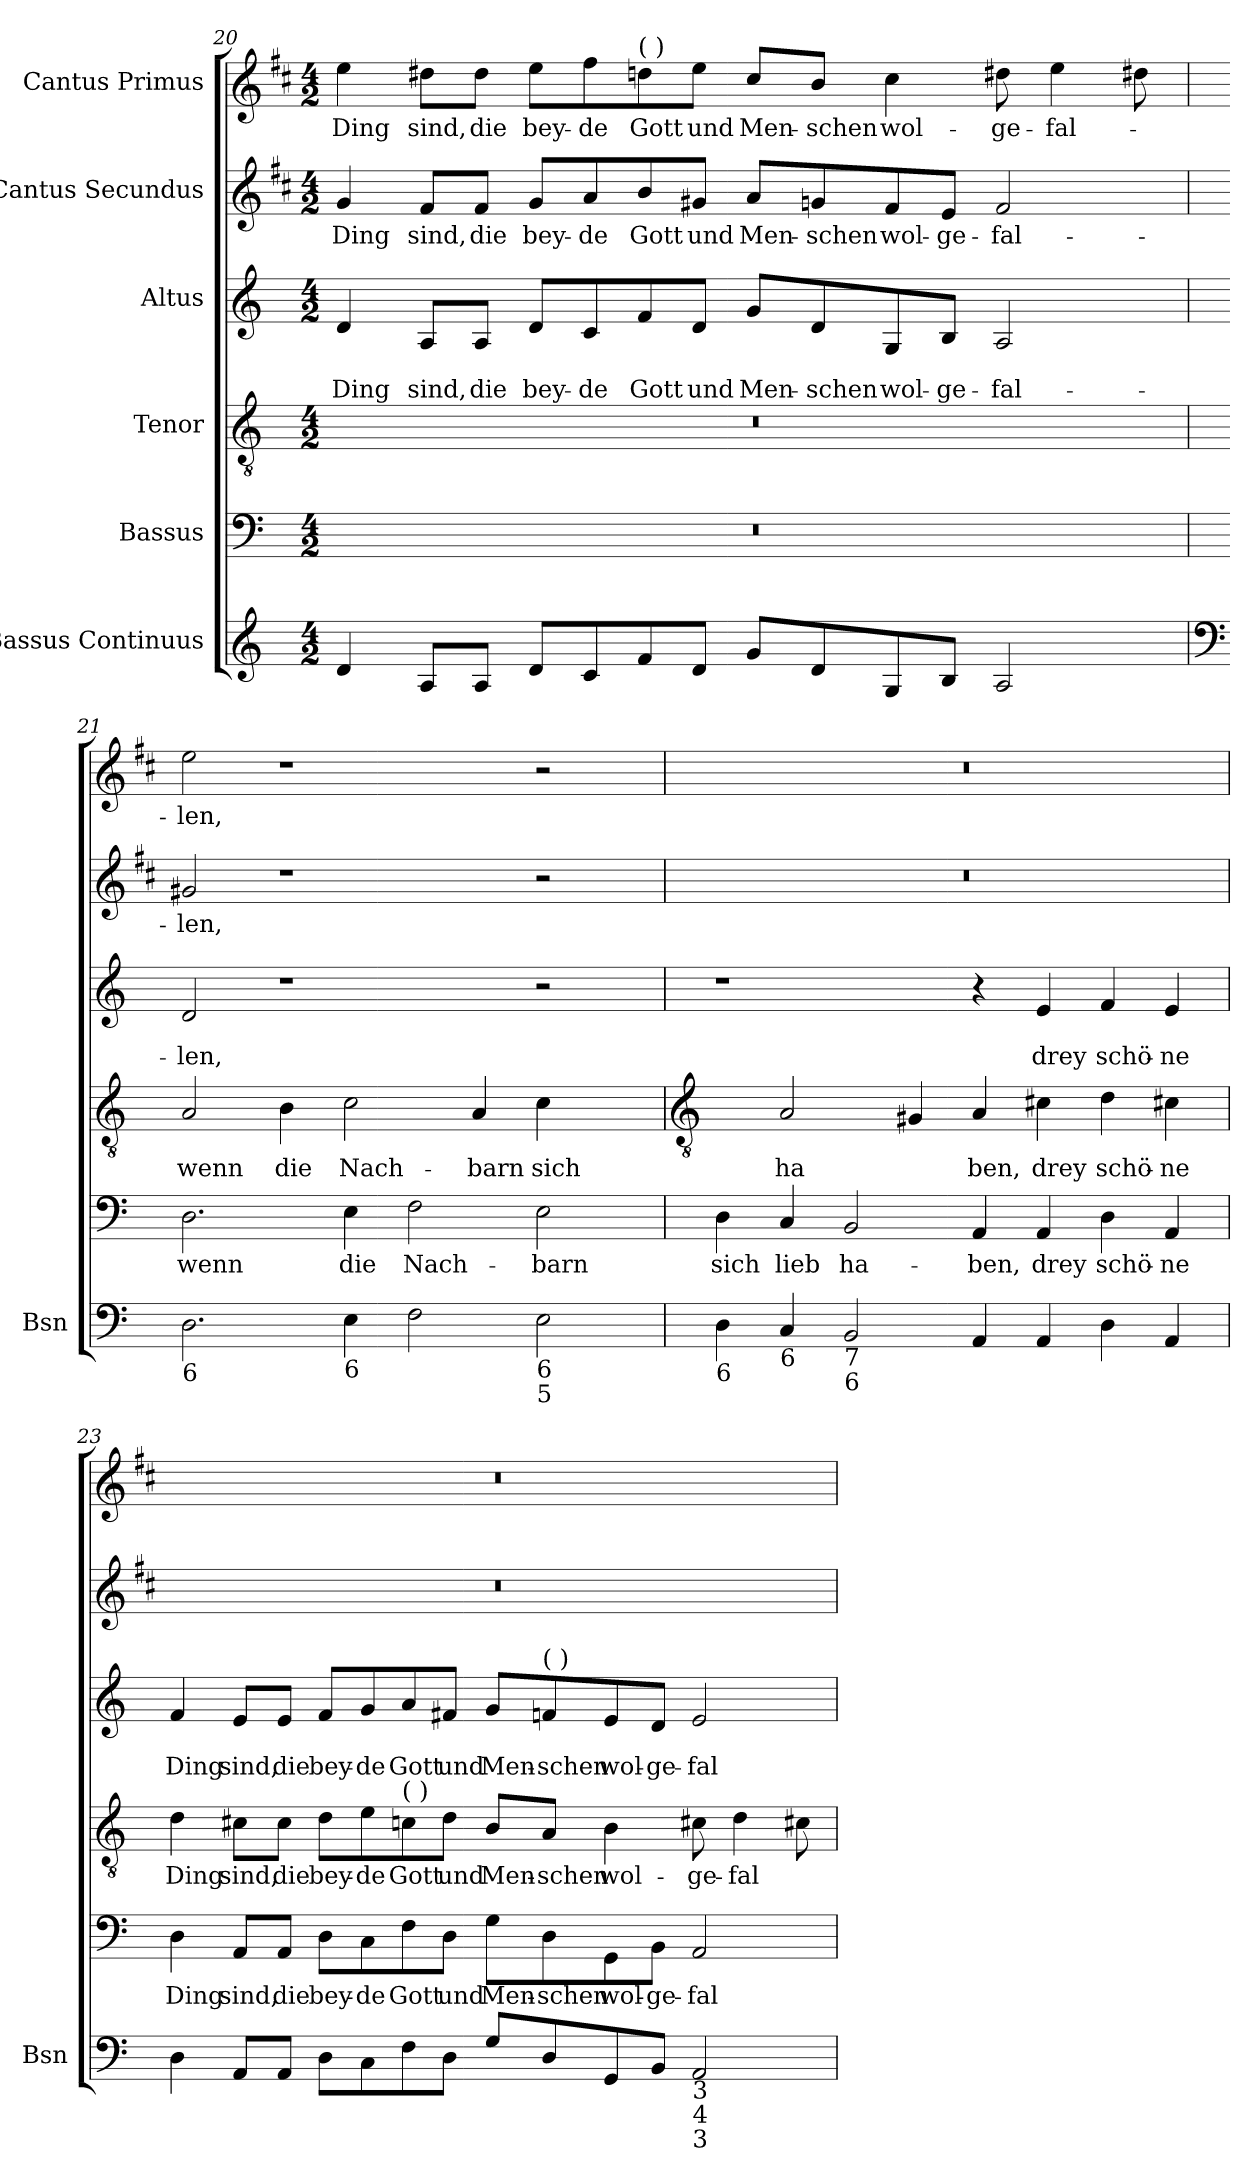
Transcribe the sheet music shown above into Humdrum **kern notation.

**kern	**kern	**text	**kern	**text	**kern	**text	**text	**kern	**text	**kern	**text
*part6	*part5	*part5	*part4	*part4	*part3	*part3	*part3	*part2	*part2	*part1	*part1
*staff6	*staff5	*staff5	*staff4	*staff4	*staff3	*staff3	*staff3	*staff2	*staff2	*staff1	*staff1
*I"Bassus Continuus	*I"Bassus	*	*I"Tenor	*	*I"Altus	*	*	*I"Cantus Secundus	*	*I"Cantus Primus	*
*I'Bsn	*	*	*	*	*	*	*	*	*	*	*
!!LO:LB:g=z
*clefG2	*clefF4	*	*clefGv2	*	*clefG2	*	*	*clefG2	*	*clefG2	*
*	*	*	*	*	*	*	*	*ITrd1c2	*	*ITrd1c2	*
*k[]	*k[]	*	*k[]	*	*k[]	*	*	*k[]	*	*k[]	*
*C:	*C:	*	*C:	*	*C:	*	*	*C:	*	*C:	*
*M4/2	*M4/2	*	*M4/2	*	*M4/2	*	*	*M4/2	*	*M4/2	*
=20	=20	=20	=20	=20	=20	=20	=20	=20	=20	=20	=20
!	!	!	!	!	!	!	!LO:LY:b	!	!LO:LY:b	!	!LO:LY:b
4d	0r	.	0r	.	4d	.	Ding	4f	Ding	4dd	Ding
!	!	!	!	!	!	!	!LO:LY:b	!	!LO:LY:b	!	!LO:LY:b
8AL	.	.	.	.	8A/L	.	sind,	8e/L	sind,	8cc#X\L	sind,
!	!	!	!	!	!	!	!LO:LY:b	!	!LO:LY:b	!	!LO:LY:b
8AJ	.	.	.	.	8A/J	.	die	8e/J	die	8cc#\J	die
!	!	!	!	!	!	!	!LO:LY:b	!	!LO:LY:b	!	!LO:LY:b
8dL	.	.	.	.	8d/L	.	bey-	8f/L	bey-	8dd\L	bey-
!	!	!	!	!	!	!	!LO:LY:b	!	!LO:LY:b	!	!LO:LY:b
8c	.	.	.	.	8c/	.	-de	8g/	-de	8ee\	-de
!	!	!	!	!	!	!	!	!	!	!LO:TX:a:t=(  )	!
!	!	!	!	!	!	!	!LO:LY:b	!	!LO:LY:b	!	!LO:LY:b
8f	.	.	.	.	8f/	.	Gott	8a/	Gott	8cc\	Gott
!	!	!	!	!	!	!	!LO:LY:b	!	!LO:LY:b	!	!LO:LY:b
8dJ	.	.	.	.	8d/J	.	und	8f#X/J	und	8dd\J	und
!	!	!	!	!	!	!	!LO:LY:b	!	!LO:LY:b	!	!LO:LY:b
8gL	.	.	.	.	8g/L	.	Men-	8g/L	Men-	8b/L	Men-
!	!	!	!	!	!	!	!LO:LY:b	!	!LO:LY:b	!	!LO:LY:b
8d	.	.	.	.	8d/	.	-schen	8fn/	-schen	8a/J	-schen
!	!	!	!	!	!	!	!LO:LY:b	!	!LO:LY:b	!	!LO:LY:b
8G	.	.	.	.	8G/	.	wol-	8e/	wol-	4b	wol-
!	!	!	!	!	!	!	!LO:LY:b	!	!LO:LY:b	!	!
8BJ	.	.	.	.	8B/J	.	-ge-	8d/J	-ge-	.	.
!	!	!	!	!	!	!	!LO:LY:b	!	!LO:LY:b	!	!LO:LY:b
2A	.	.	.	.	2A	.	-fal-	2e	-fal-	8cc#X	-ge-
!	!	!	!	!	!	!	!	!	!	!	!LO:LY:b
.	.	.	.	.	.	.	.	.	.	4dd	-fal-
.	.	.	.	.	.	.	.	.	.	8cc#X	.
=21	=21	=21	=21	=21	=21	=21	=21	=21	=21	=21	=21
*clefF4	*	*	*	*	*	*	*	*	*	*	*
!LO:TX:b:t=6	!	!	!	!	!	!	!	!	!	!	!
!	!	!LO:LY:b	!	!LO:LY:b	!	!	!LO:LY:b	!	!LO:LY:b	!	!LO:LY:b
2.D	2.D	wenn	2A	wenn	2d	.	-len,	2f#X	-len,	2dd	-len,
!	!	!	!	!LO:LY:b	!	!	!	!	!	!	!
.	.	.	4B	die	1r	.	.	1r	.	1r	.
!LO:TX:b:t=6	!	!	!	!	!	!	!	!	!	!	!
!	!	!LO:LY:b	!	!LO:LY:b	!	!	!	!	!	!	!
4E	4E	die	2c	Nach-	.	.	.	.	.	.	.
!	!	!LO:LY:b	!	!	!	!	!	!	!	!	!
2F	2F	Nach-	.	.	.	.	.	.	.	.	.
!	!	!	!	!LO:LY:b	!	!	!	!	!	!	!
.	.	.	4A	-barn	.	.	.	.	.	.	.
!LO:TX:b:t=6	!	!	!	!	!	!	!	!	!	!	!
!LO:TX:b:t=5	!	!	!	!	!	!	!	!	!	!	!
!	!	!LO:LY:b	!	!LO:LY:b	!	!	!	!	!	!	!
2E	2E	-barn	4c	sich	2r	.	.	2r	.	2r	.
!	!	!	!	!LO:LY:b	!	!	!	!	!	!	!
.	.	.	[4Byy	lieb___	.	.	.	.	.	.	.
!!LO:LB:g=z
=22	=22	=22	=22	=22	=22	=22	=22	=22	=22	=22	=22
*	*	*	*clefGv2	*	*	*	*	*	*	*	*
!LO:TX:b:t=6	!	!	!	!	!	!	!	!	!	!	!
!	!	!LO:LY:b	!	!LO:LY:b	!	!	!	!	!	!	!
4D	4D	sich	4Byy]	__	1r	.	.	0r	.	0r	.
!LO:TX:b:t=6	!	!	!	!	!	!	!	!	!	!	!
!	!	!LO:LY:b	!	!LO:LY:b	!	!	!	!	!	!	!
4C	4C	lieb	2A	ha	.	.	.	.	.	.	.
!LO:TX:b:t=7	!	!	!	!	!	!	!	!	!	!	!
!LO:TX:b:t=6	!	!	!	!	!	!	!	!	!	!	!
!	!	!LO:LY:b	!	!	!	!	!	!	!	!	!
2BB	2BB	ha-	.	.	.	.	.	.	.	.	.
!	!	!	!	!LO:LY:b	!	!	!	!	!	!	!
.	.	.	4G#X	-	.	.	.	.	.	.	.
!	!	!LO:LY:b	!	!LO:LY:b	!	!	!	!	!	!	!
4AA	4AA	-ben,	4A	ben,	4r	.	.	.	.	.	.
!	!	!LO:LY:b	!	!LO:LY:b	!	!	!LO:LY:b	!	!	!	!
4AA	4AA	drey	4c#X	drey	4e	.	drey	.	.	.	.
!	!	!LO:LY:b	!	!LO:LY:b	!	!	!LO:LY:b	!	!	!	!
4D	4D	schö-	4d	schö-	4f	.	schö-	.	.	.	.
!	!	!LO:LY:b	!	!LO:LY:b	!	!	!LO:LY:b	!	!	!	!
4AA	4AA	-ne	4c#X	-ne	4e	.	-ne	.	.	.	.
=23	=23	=23	=23	=23	=23	=23	=23	=23	=23	=23	=23
!	!	!LO:LY:b	!	!LO:LY:b	!	!	!LO:LY:b	!	!	!	!
4D	4D	Ding	4d	Ding	4f	.	Ding	0r	.	0r	.
!	!	!LO:LY:b	!	!LO:LY:b	!	!	!LO:LY:b	!	!	!	!
8AAL	8AA/L	sind,	8c#X\L	sind,	8e/L	.	sind,	.	.	.	.
!	!	!LO:LY:b	!	!LO:LY:b	!	!	!LO:LY:b	!	!	!	!
8AAJ	8AA/J	die	8c#\J	die	8e/J	.	die	.	.	.	.
!	!	!LO:LY:b	!	!LO:LY:b	!	!	!LO:LY:b	!	!	!	!
8DL	8D\L	bey-	8d\L	bey-	8f/L	.	bey-	.	.	.	.
!	!	!LO:LY:b	!	!LO:LY:b	!	!	!LO:LY:b	!	!	!	!
8C	8C\	-de	8e\	-de	8g/	.	-de	.	.	.	.
!	!	!	!LO:TX:a:t=(  )	!	!	!	!	!	!	!	!
!	!	!LO:LY:b	!	!LO:LY:b	!	!	!LO:LY:b	!	!	!	!
8F	8F\	Gott	8c\	Gott	8a/	.	Gott	.	.	.	.
!	!	!LO:LY:b	!	!LO:LY:b	!	!	!LO:LY:b	!	!	!	!
8DJ	8D\J	und	8d\J	und	8f#X/J	.	und	.	.	.	.
!	!	!LO:LY:b	!	!LO:LY:b	!	!	!LO:LY:b	!	!	!	!
8GL	8G\L	Men-	8B/L	Men-	8g/L	.	Men-	.	.	.	.
!	!	!	!	!	!LO:TX:a:t=(  )	!	!	!	!	!	!
!	!	!LO:LY:b	!	!LO:LY:b	!	!	!LO:LY:b	!	!	!	!
8D	8D\	-schen	8A/J	-schen	8f/	.	-schen	.	.	.	.
!	!	!LO:LY:b	!	!LO:LY:b	!	!	!LO:LY:b	!	!	!	!
8GG	8GG\	wol-	4B	wol-	8e/	.	wol-	.	.	.	.
!	!	!LO:LY:b	!	!	!	!	!LO:LY:b	!	!	!	!
8BBJ	8BB\J	-ge-	.	.	8d/J	.	-ge-	.	.	.	.
!LO:TX:b:t=3	!	!	!	!	!	!	!	!	!	!	!
!LO:TX:b:t=4	!	!	!	!	!	!	!	!	!	!	!
!LO:TX:b:t=3	!	!	!	!	!	!	!	!	!	!	!
!	!	!LO:LY:b	!	!LO:LY:b	!	!	!LO:LY:b	!	!	!	!
2AA	2AA	-fal-	8c#X	-ge-	2e	.	-fal-	.	.	.	.
!	!	!	!	!LO:LY:b	!	!	!	!	!	!	!
.	.	.	4d	-fal	.	.	.	.	.	.	.
!	!	!	!	!LO:LY:b	!	!	!	!	!	!	!
.	.	.	8c#X	-	.	.	.	.	.	.	.
=	=	=	=	=	=	=	=	=	=	=	=
*-	*-	*-	*-	*-	*-	*-	*-	*-	*-	*-	*-
